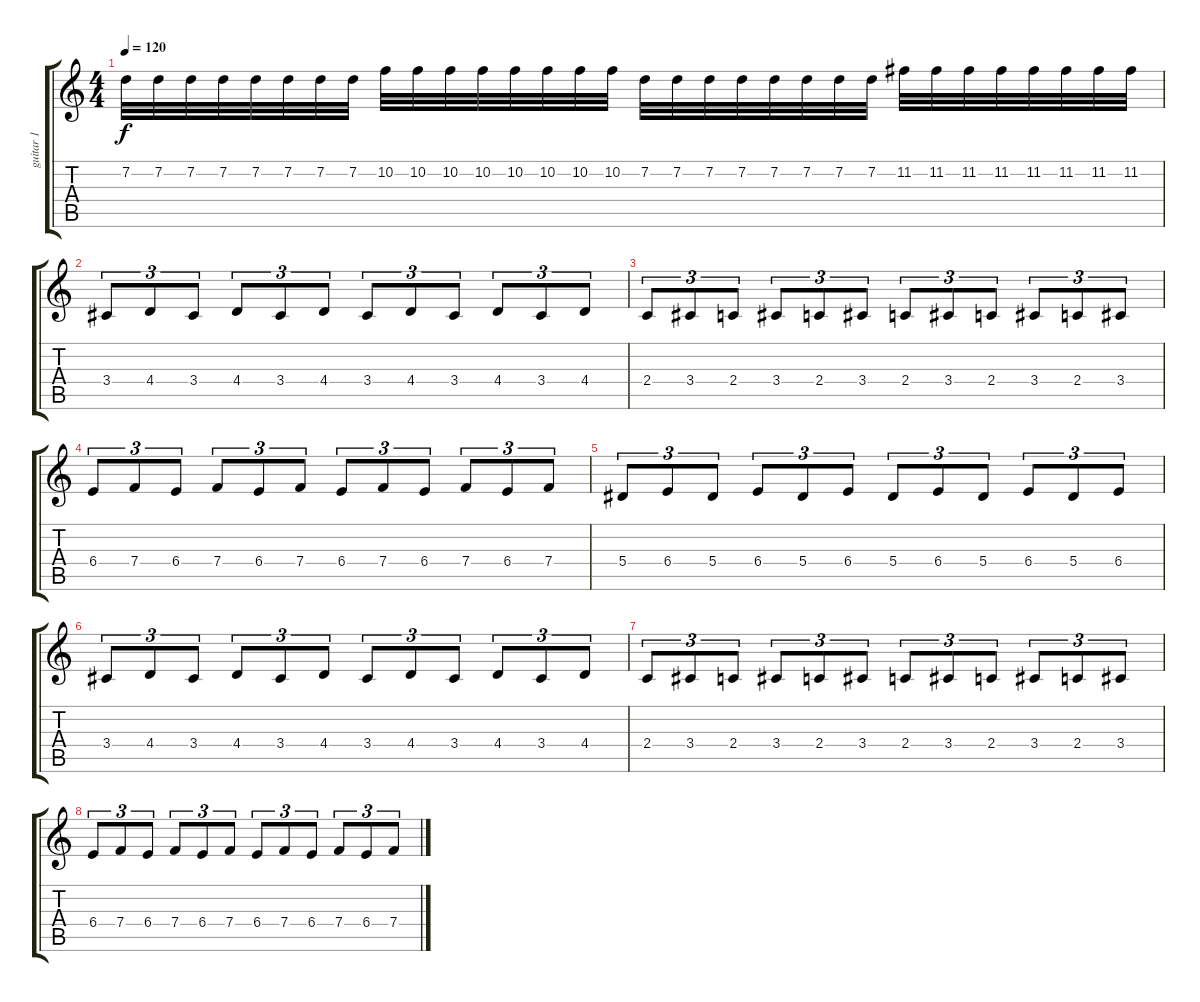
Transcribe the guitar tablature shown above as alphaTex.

\track ("guitar 1" "guitar 1") {instrument distortionguitar}
\staff {score tabs}
\tuning (C4 G3 Eb3 Bb2 F2 C2) {hide}
\ts (4 4)
\tempo 120
\clef g2
\ks c
7.2.32{dy f} 7.2.32 7.2.32 7.2.32 7.2.32 7.2.32 7.2.32 7.2.32 10.2.32 10.2.32 10.2.32 10.2.32 10.2.32 10.2.32 10.2.32 10.2.32 7.2.32 7.2.32 7.2.32 7.2.32 7.2.32 7.2.32 7.2.32 7.2.32 11.2.32 11.2.32 11.2.32 11.2.32 11.2.32 11.2.32 11.2.32 11.2.32 |
3.4.8{tu (3 2)} 4.4.8{tu (3 2)} 3.4.8{tu (3 2)} 4.4.8{tu (3 2)} 3.4.8{tu (3 2)} 4.4.8{tu (3 2)} 3.4.8{tu (3 2)} 4.4.8{tu (3 2)} 3.4.8{tu (3 2)} 4.4.8{tu (3 2)} 3.4.8{tu (3 2)} 4.4.8{tu (3 2)} |
2.4.8{tu (3 2)} 3.4.8{tu (3 2)} 2.4.8{tu (3 2)} 3.4.8{tu (3 2)} 2.4.8{tu (3 2)} 3.4.8{tu (3 2)} 2.4.8{tu (3 2)} 3.4.8{tu (3 2)} 2.4.8{tu (3 2)} 3.4.8{tu (3 2)} 2.4.8{tu (3 2)} 3.4.8{tu (3 2)} |
6.4.8{tu (3 2)} 7.4.8{tu (3 2)} 6.4.8{tu (3 2)} 7.4.8{tu (3 2)} 6.4.8{tu (3 2)} 7.4.8{tu (3 2)} 6.4.8{tu (3 2)} 7.4.8{tu (3 2)} 6.4.8{tu (3 2)} 7.4.8{tu (3 2)} 6.4.8{tu (3 2)} 7.4.8{tu (3 2)} |
5.4.8{tu (3 2)} 6.4.8{tu (3 2)} 5.4.8{tu (3 2)} 6.4.8{tu (3 2)} 5.4.8{tu (3 2)} 6.4.8{tu (3 2)} 5.4.8{tu (3 2)} 6.4.8{tu (3 2)} 5.4.8{tu (3 2)} 6.4.8{tu (3 2)} 5.4.8{tu (3 2)} 6.4.8{tu (3 2)} |
3.4.8{tu (3 2)} 4.4.8{tu (3 2)} 3.4.8{tu (3 2)} 4.4.8{tu (3 2)} 3.4.8{tu (3 2)} 4.4.8{tu (3 2)} 3.4.8{tu (3 2)} 4.4.8{tu (3 2)} 3.4.8{tu (3 2)} 4.4.8{tu (3 2)} 3.4.8{tu (3 2)} 4.4.8{tu (3 2)} |
2.4.8{tu (3 2)} 3.4.8{tu (3 2)} 2.4.8{tu (3 2)} 3.4.8{tu (3 2)} 2.4.8{tu (3 2)} 3.4.8{tu (3 2)} 2.4.8{tu (3 2)} 3.4.8{tu (3 2)} 2.4.8{tu (3 2)} 3.4.8{tu (3 2)} 2.4.8{tu (3 2)} 3.4.8{tu (3 2)} |
6.4.8{tu (3 2)} 7.4.8{tu (3 2)} 6.4.8{tu (3 2)} 7.4.8{tu (3 2)} 6.4.8{tu (3 2)} 7.4.8{tu (3 2)} 6.4.8{tu (3 2)} 7.4.8{tu (3 2)} 6.4.8{tu (3 2)} 7.4.8{tu (3 2)} 6.4.8{tu (3 2)} 7.4.8{tu (3 2)}
